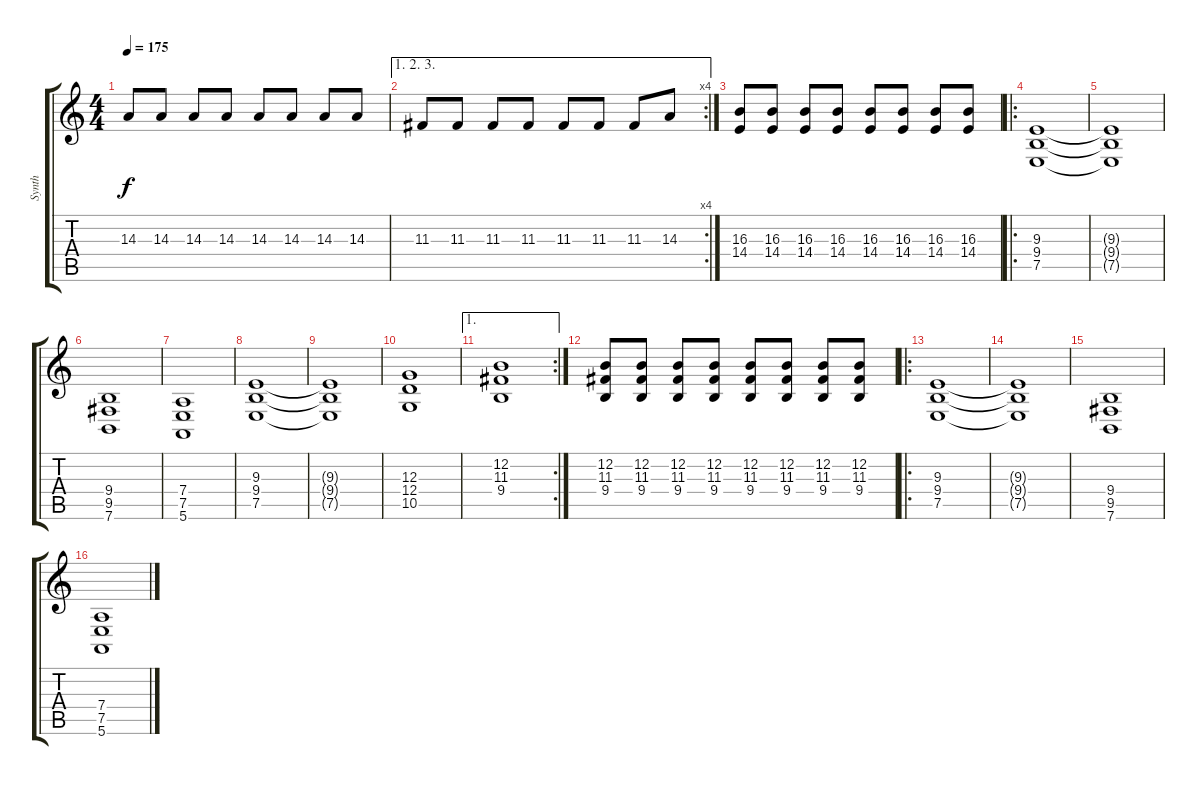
\track ("Synth" "Synth") {instrument lead2sawtooth}
\staff {score tabs}
\tuning (E4 B3 G3 D3 A2 E2) {hide}
\ts (4 4)
\tempo 175
\clef g2
\ks c
14.3.8{dy f} 14.3.8 14.3.8 14.3.8 14.3.8 14.3.8 14.3.8 14.3.8 |
\ae (1 2 3)
\rc 4
11.3.8 11.3.8 11.3.8 11.3.8 11.3.8 11.3.8 11.3.8 14.3.8 |
(16.3 14.4).8 (16.3 14.4).8 (16.3 14.4).8 (16.3 14.4).8 (16.3 14.4).8 (16.3 14.4).8 (16.3 14.4).8 (16.3 14.4).8 |
\ro
(9.3 9.4 7.5).1 |
(9.3{t} 9.4{t} 7.5{t}).1 |
(9.4 9.5 7.6).1 |
(7.4 7.5 5.6).1 |
(9.3 9.4 7.5).1 |
(9.3{t} 9.4{t} 7.5{t}).1 |
(12.3 12.4 10.5).1 |
\ae 1
\rc 2
(12.2 11.3 9.4).1 |
(12.2 11.3 9.4).8 (12.2 11.3 9.4).8 (12.2 11.3 9.4).8 (12.2 11.3 9.4).8 (12.2 11.3 9.4).8 (12.2 11.3 9.4).8 (12.2 11.3 9.4).8 (12.2 11.3 9.4).8 |
\ro
(9.3 9.4 7.5).1 |
(9.3{t} 9.4{t} 7.5{t}).1 |
(9.4 9.5 7.6).1 |
(7.4 7.5 5.6).1
